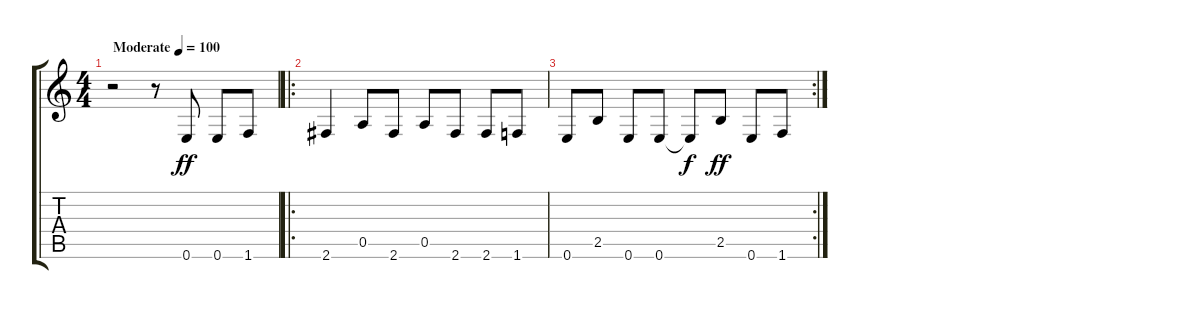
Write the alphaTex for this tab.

\track "" {instrument acousticguitarsteel}
\staff {score tabs}
\tuning (E4 B3 G3 D3 A2 E2) {hide}
\ts (4 4)
\tempo (100 "Moderate")
\clef g2
\ks c
r.2{dy ff instrument acousticguitarsteel} r.8 0.6.8 0.6.8 1.6.8 |
\ro
2.6.4 0.5.8 2.6.8 0.5.8 2.6.8 2.6.8 1.6.8 |
\rc 2
0.6.8 2.5.8 0.6.8 0.6.8 0.6{t}.8{dy f} 2.5.8{dy ff} 0.6.8 1.6.8
